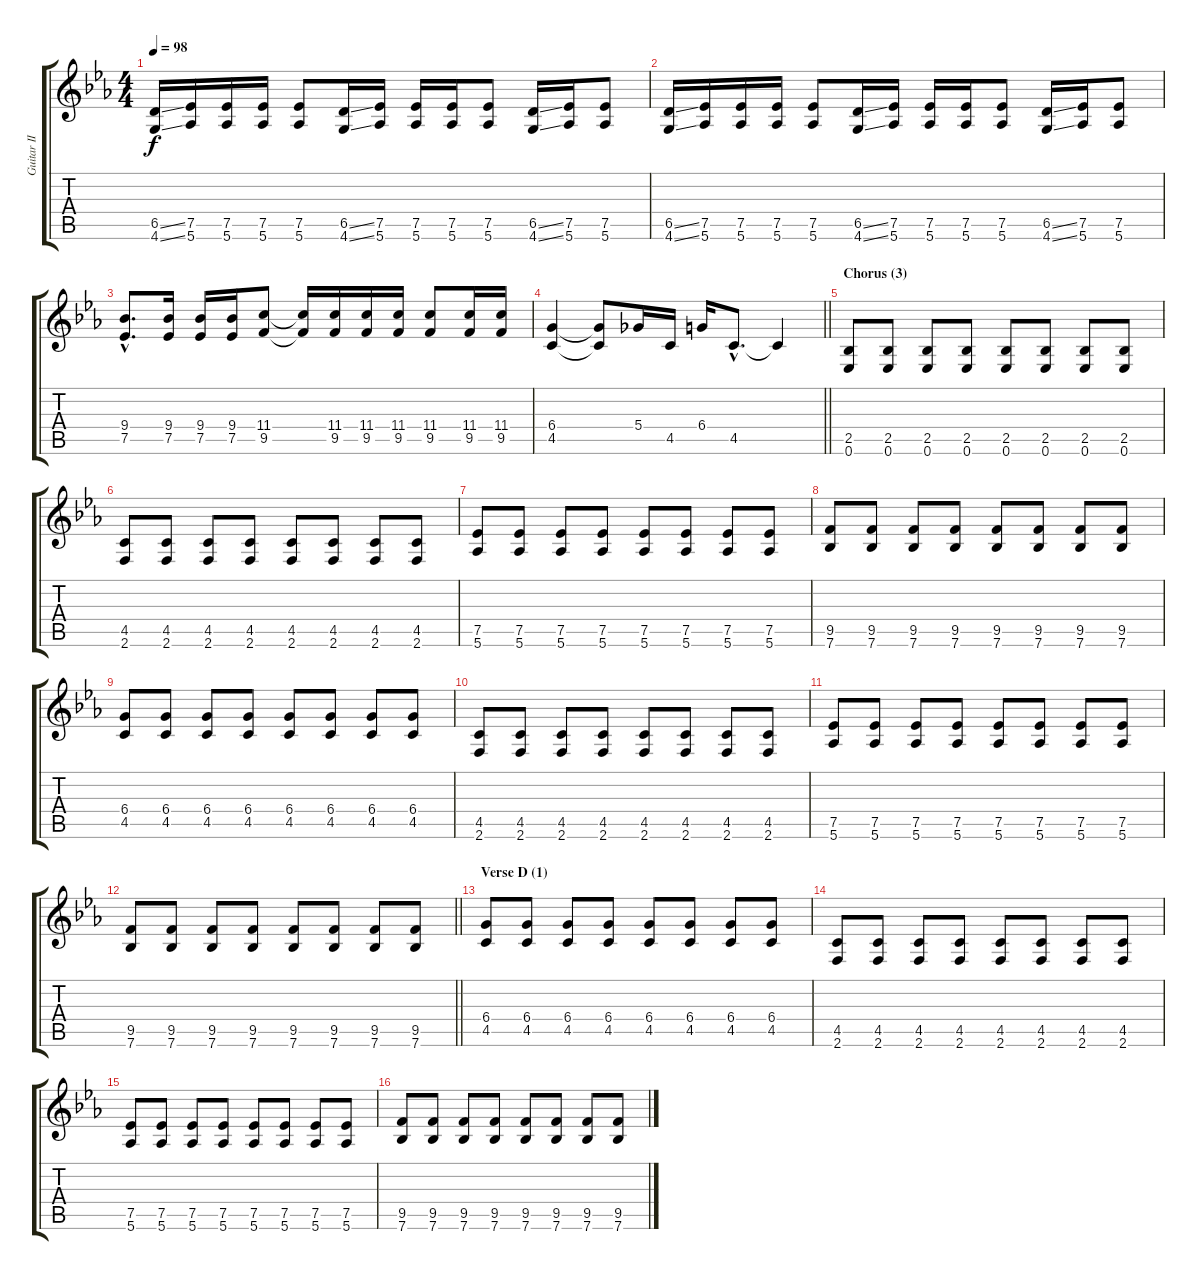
\track ("Guitar II" "Guitar II") {instrument distortionguitar}
\staff {score tabs}
\tuning (Eb4 Bb3 Gb3 Db3 Ab2 Eb2) {hide}
\ts (4 4)
\tempo 98
\clef g2
\ks cminor
(6.5{ss} 4.6{ss}).16{dy f} (7.5 5.6).16 (7.5 5.6).16 (7.5 5.6).16 (7.5 5.6).8 (6.5{ss} 4.6{ss}).16 (7.5 5.6).16 (7.5 5.6).16 (7.5 5.6).16 (7.5 5.6).8 (6.5{ss} 4.6{ss}).16 (7.5 5.6).16 (7.5 5.6).8 |
(6.5{ss} 4.6{ss}).16 (7.5 5.6).16 (7.5 5.6).16 (7.5 5.6).16 (7.5 5.6).8 (6.5{ss} 4.6{ss}).16 (7.5 5.6).16 (7.5 5.6).16 (7.5 5.6).16 (7.5 5.6).8 (6.5{ss} 4.6{ss}).16 (7.5 5.6).16 (7.5 5.6).8 |
(9.4{hac} 7.5{hac}).8{d} (9.4 7.5).16 (9.4 7.5).16 (9.4 7.5).16 (11.4 9.5).8 (11.4{t} 9.5{t}).16 (11.4 9.5).16 (11.4 9.5).16 (11.4 9.5).16 (11.4 9.5).8 (11.4 9.5).16 (11.4 9.5).16 |
\barLineRight lightlight
(6.4 4.5).4 (6.4{t} 4.5{t}).8 5.4.16 4.5.16 6.4.16 4.5{hac}.8{d} 4.5{t}.4 |
\section ("" "Chorus (3)")
(2.5 0.6).8 (2.5 0.6).8 (2.5 0.6).8 (2.5 0.6).8 (2.5 0.6).8 (2.5 0.6).8 (2.5 0.6).8 (2.5 0.6).8 |
(4.5 2.6).8 (4.5 2.6).8 (4.5 2.6).8 (4.5 2.6).8 (4.5 2.6).8 (4.5 2.6).8 (4.5 2.6).8 (4.5 2.6).8 |
(7.5 5.6).8 (7.5 5.6).8 (7.5 5.6).8 (7.5 5.6).8 (7.5 5.6).8 (7.5 5.6).8 (7.5 5.6).8 (7.5 5.6).8 |
(9.5 7.6).8 (9.5 7.6).8 (9.5 7.6).8 (9.5 7.6).8 (9.5 7.6).8 (9.5 7.6).8 (9.5 7.6).8 (9.5 7.6).8 |
(6.4 4.5).8 (6.4 4.5).8 (6.4 4.5).8 (6.4 4.5).8 (6.4 4.5).8 (6.4 4.5).8 (6.4 4.5).8 (6.4 4.5).8 |
(4.5 2.6).8 (4.5 2.6).8 (4.5 2.6).8 (4.5 2.6).8 (4.5 2.6).8 (4.5 2.6).8 (4.5 2.6).8 (4.5 2.6).8 |
(7.5 5.6).8 (7.5 5.6).8 (7.5 5.6).8 (7.5 5.6).8 (7.5 5.6).8 (7.5 5.6).8 (7.5 5.6).8 (7.5 5.6).8 |
\barLineRight lightlight
(9.5 7.6).8 (9.5 7.6).8 (9.5 7.6).8 (9.5 7.6).8 (9.5 7.6).8 (9.5 7.6).8 (9.5 7.6).8 (9.5 7.6).8 |
\section ("" "Verse D (1)")
(6.4 4.5).8 (6.4 4.5).8 (6.4 4.5).8 (6.4 4.5).8 (6.4 4.5).8 (6.4 4.5).8 (6.4 4.5).8 (6.4 4.5).8 |
(4.5 2.6).8 (4.5 2.6).8 (4.5 2.6).8 (4.5 2.6).8 (4.5 2.6).8 (4.5 2.6).8 (4.5 2.6).8 (4.5 2.6).8 |
(7.5 5.6).8 (7.5 5.6).8 (7.5 5.6).8 (7.5 5.6).8 (7.5 5.6).8 (7.5 5.6).8 (7.5 5.6).8 (7.5 5.6).8 |
(9.5 7.6).8 (9.5 7.6).8 (9.5 7.6).8 (9.5 7.6).8 (9.5 7.6).8 (9.5 7.6).8 (9.5 7.6).8 (9.5 7.6).8
